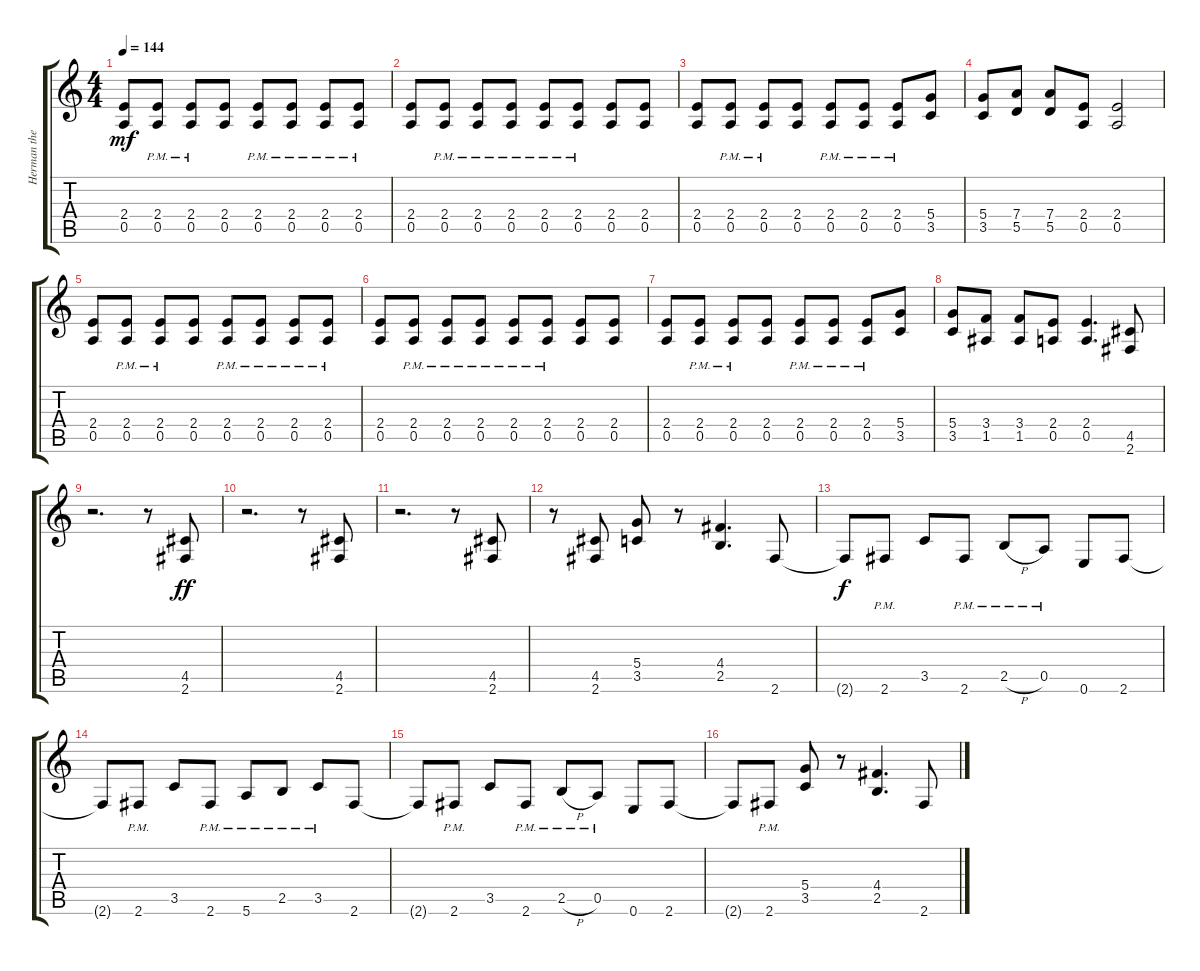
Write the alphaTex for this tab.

\track ("Herman the German" "Herman the") {instrument distortionguitar}
\staff {score tabs}
\tuning (E4 B3 G3 D3 A2 E2) {hide}
\ts (4 4)
\tempo 144
\clef g2
\ks c
(2.4 0.5).8{dy mf} (2.4{pm} 0.5{pm}).8 (2.4{pm} 0.5{pm}).8 (2.4 0.5).8 (2.4{pm} 0.5{pm}).8 (2.4{pm} 0.5{pm}).8 (2.4{pm} 0.5{pm}).8 (2.4{pm} 0.5{pm}).8 |
(2.4 0.5).8 (2.4{pm} 0.5{pm}).8 (2.4{pm} 0.5{pm}).8 (2.4{pm} 0.5{pm}).8 (2.4{pm} 0.5{pm}).8 (2.4{pm} 0.5{pm}).8 (2.4 0.5).8 (2.4 0.5).8 |
(2.4 0.5).8 (2.4{pm} 0.5{pm}).8 (2.4{pm} 0.5{pm}).8 (2.4 0.5).8 (2.4{pm} 0.5{pm}).8 (2.4{pm} 0.5{pm}).8 (2.4{pm} 0.5{pm}).8 (5.4 3.5).8 |
(5.4 3.5).8 (7.4 5.5).8 (7.4 5.5).8 (2.4 0.5).8 (2.4 0.5).2 |
(2.4 0.5).8 (2.4{pm} 0.5{pm}).8 (2.4{pm} 0.5{pm}).8 (2.4 0.5).8 (2.4{pm} 0.5{pm}).8 (2.4{pm} 0.5{pm}).8 (2.4{pm} 0.5{pm}).8 (2.4{pm} 0.5{pm}).8 |
(2.4 0.5).8 (2.4{pm} 0.5{pm}).8 (2.4{pm} 0.5{pm}).8 (2.4{pm} 0.5{pm}).8 (2.4{pm} 0.5{pm}).8 (2.4{pm} 0.5{pm}).8 (2.4 0.5).8 (2.4 0.5).8 |
(2.4 0.5).8 (2.4{pm} 0.5{pm}).8 (2.4{pm} 0.5{pm}).8 (2.4 0.5).8 (2.4{pm} 0.5{pm}).8 (2.4{pm} 0.5{pm}).8 (2.4{pm} 0.5{pm}).8 (5.4 3.5).8 |
(5.4 3.5).8 (3.4 1.5).8 (3.4 1.5).8 (2.4 0.5).8 (2.4 0.5).4{d} (4.5 2.6).8 |
r.2{d} r.8 (4.5 2.6).8{dy ff} |
r.2{d} r.8 (4.5 2.6).8 |
r.2{d} r.8 (4.5 2.6).8 |
r.8 (4.5 2.6).8 (5.4 3.5).8 r.8 (4.4 2.5).4{d} 2.6.8 |
2.6{t}.8{dy f} 2.6{pm}.8 3.5.8 2.6{pm}.8 2.5{h pm}.8 0.5{pm}.8 0.6.8 2.6.8 |
2.6{t}.8 2.6{pm}.8 3.5.8 2.6{pm}.8 5.6{pm}.8 2.5{pm}.8 3.5{pm}.8 2.6.8 |
2.6{t}.8 2.6{pm}.8 3.5.8 2.6{pm}.8 2.5{h pm}.8 0.5{pm}.8 0.6.8 2.6.8 |
2.6{t}.8 2.6{pm}.8 (5.4 3.5).8 r.8 (4.4 2.5).4{d} 2.6.8
